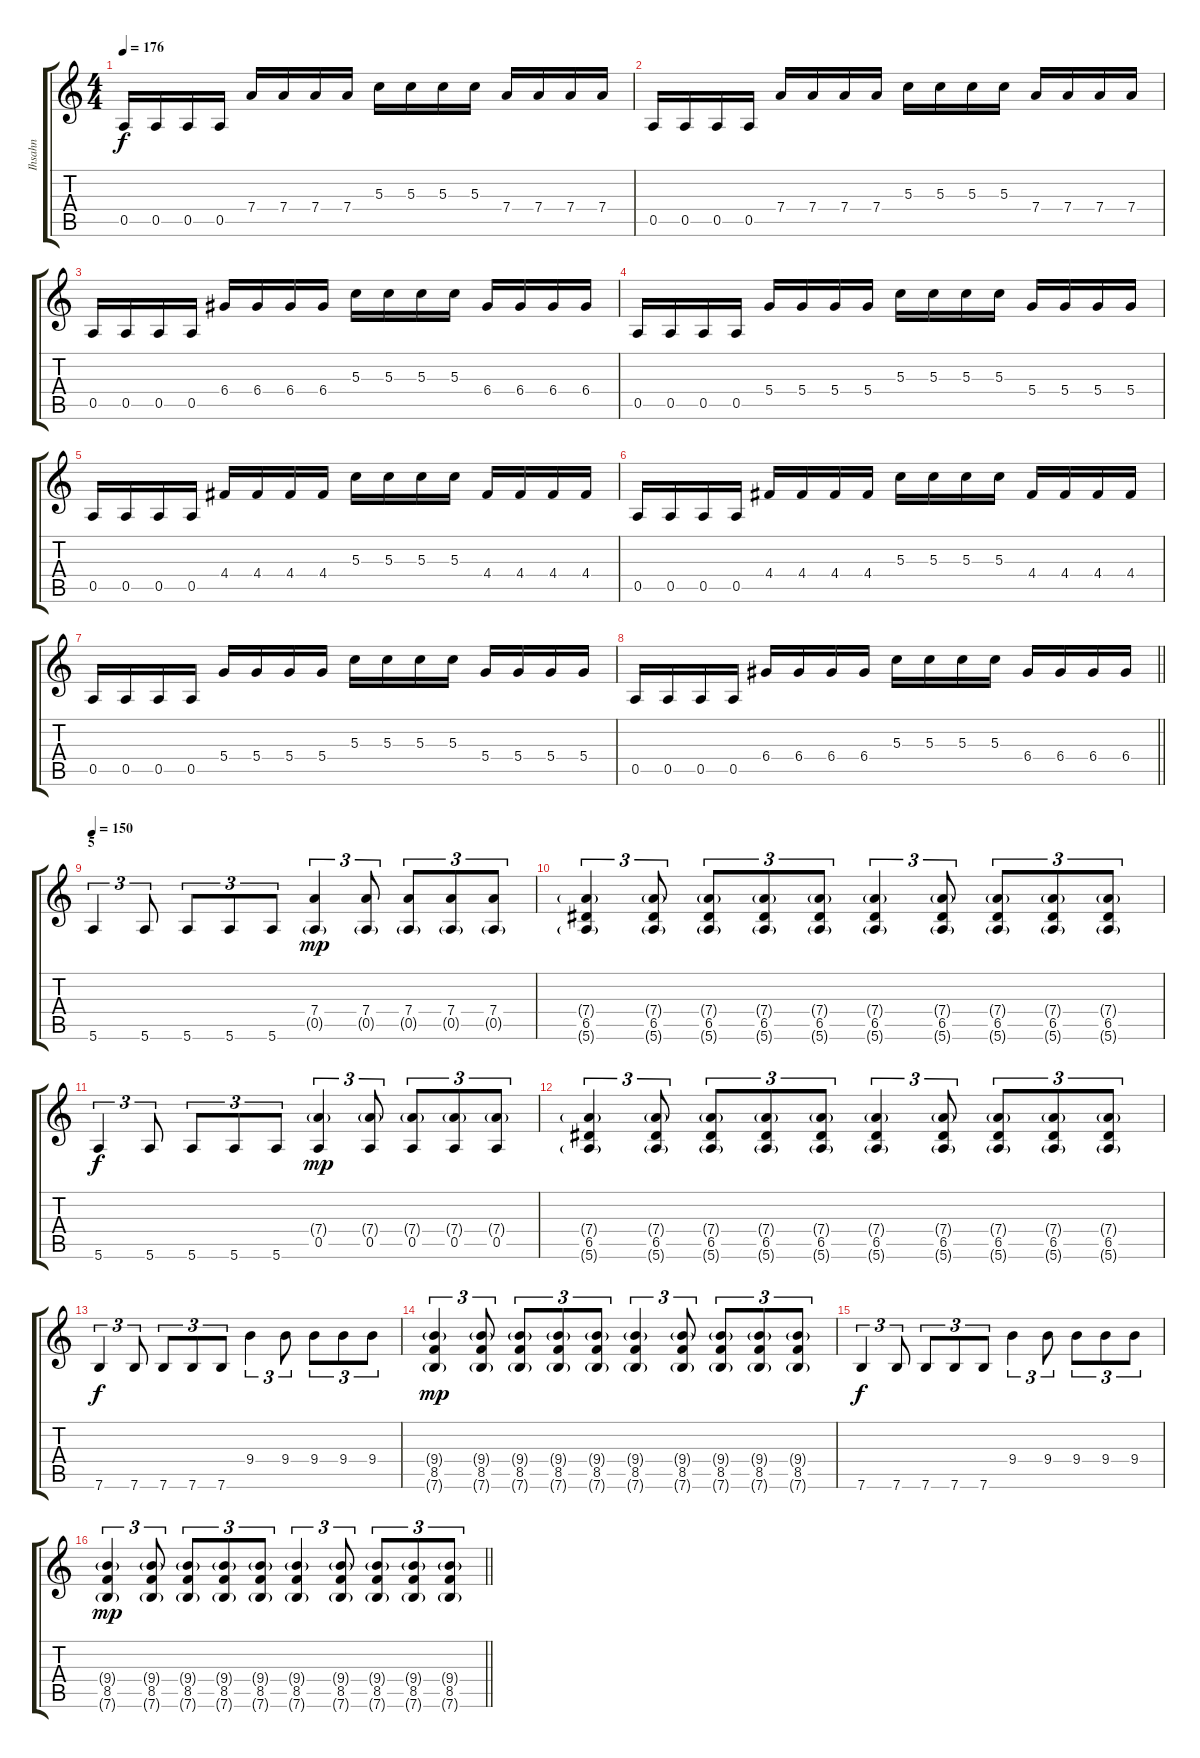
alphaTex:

\track ("Ihsahn" "Ihsahn") {instrument distortionguitar}
\staff {score tabs}
\tuning (E4 B3 G3 D3 A2 E2) {hide}
\ts (4 4)
\section ("" "")
\tempo 176
\clef g2
\ks c
0.5.16{dy f} 0.5.16 0.5.16 0.5.16 7.4.16 7.4.16 7.4.16 7.4.16 5.3.16 5.3.16 5.3.16 5.3.16 7.4.16 7.4.16 7.4.16 7.4.16 |
0.5.16 0.5.16 0.5.16 0.5.16 7.4.16 7.4.16 7.4.16 7.4.16 5.3.16 5.3.16 5.3.16 5.3.16 7.4.16 7.4.16 7.4.16 7.4.16 |
0.5.16 0.5.16 0.5.16 0.5.16 6.4.16 6.4.16 6.4.16 6.4.16 5.3.16 5.3.16 5.3.16 5.3.16 6.4.16 6.4.16 6.4.16 6.4.16 |
0.5.16 0.5.16 0.5.16 0.5.16 5.4.16 5.4.16 5.4.16 5.4.16 5.3.16 5.3.16 5.3.16 5.3.16 5.4.16 5.4.16 5.4.16 5.4.16 |
0.5.16 0.5.16 0.5.16 0.5.16 4.4.16 4.4.16 4.4.16 4.4.16 5.3.16 5.3.16 5.3.16 5.3.16 4.4.16 4.4.16 4.4.16 4.4.16 |
0.5.16 0.5.16 0.5.16 0.5.16 4.4.16 4.4.16 4.4.16 4.4.16 5.3.16 5.3.16 5.3.16 5.3.16 4.4.16 4.4.16 4.4.16 4.4.16 |
0.5.16 0.5.16 0.5.16 0.5.16 5.4.16 5.4.16 5.4.16 5.4.16 5.3.16 5.3.16 5.3.16 5.3.16 5.4.16 5.4.16 5.4.16 5.4.16 |
\barLineRight lightlight
0.5.16 0.5.16 0.5.16 0.5.16 6.4.16 6.4.16 6.4.16 6.4.16 5.3.16 5.3.16 5.3.16 5.3.16 6.4.16 6.4.16 6.4.16 6.4.16 |
\section ("" "5")
\tempo 150
5.6.4{tu (3 2)} 5.6.8{tu (3 2)} 5.6.8{tu (3 2)} 5.6.8{tu (3 2)} 5.6.8{tu (3 2)} (7.4 0.5{g}).4{tu (3 2) dy mp} (7.4 0.5{g}).8{tu (3 2)} (7.4 0.5{g}).8{tu (3 2)} (7.4 0.5{g}).8{tu (3 2)} (7.4 0.5{g}).8{tu (3 2)} |
(7.4{g} 6.5 5.6{g}).4{tu (3 2)} (7.4{g} 6.5 5.6{g}).8{tu (3 2)} (7.4{g} 6.5 5.6{g}).8{tu (3 2)} (7.4{g} 6.5 5.6{g}).8{tu (3 2)} (7.4{g} 6.5 5.6{g}).8{tu (3 2)} (7.4{g} 6.5 5.6{g}).4{tu (3 2)} (7.4{g} 6.5 5.6{g}).8{tu (3 2)} (7.4{g} 6.5 5.6{g}).8{tu (3 2)} (7.4{g} 6.5 5.6{g}).8{tu (3 2)} (7.4{g} 6.5 5.6{g}).8{tu (3 2)} |
5.6.4{tu (3 2) dy f} 5.6.8{tu (3 2)} 5.6.8{tu (3 2)} 5.6.8{tu (3 2)} 5.6.8{tu (3 2)} (7.4{g} 0.5).4{tu (3 2) dy mp} (7.4{g} 0.5).8{tu (3 2)} (7.4{g} 0.5).8{tu (3 2)} (7.4{g} 0.5).8{tu (3 2)} (7.4{g} 0.5).8{tu (3 2)} |
(7.4{g} 6.5 5.6{g}).4{tu (3 2)} (7.4{g} 6.5 5.6{g}).8{tu (3 2)} (7.4{g} 6.5 5.6{g}).8{tu (3 2)} (7.4{g} 6.5 5.6{g}).8{tu (3 2)} (7.4{g} 6.5 5.6{g}).8{tu (3 2)} (7.4{g} 6.5 5.6{g}).4{tu (3 2)} (7.4{g} 6.5 5.6{g}).8{tu (3 2)} (7.4{g} 6.5 5.6{g}).8{tu (3 2)} (7.4{g} 6.5 5.6{g}).8{tu (3 2)} (7.4{g} 6.5 5.6{g}).8{tu (3 2)} |
7.6.4{tu (3 2) dy f} 7.6.8{tu (3 2)} 7.6.8{tu (3 2)} 7.6.8{tu (3 2)} 7.6.8{tu (3 2)} 9.4.4{tu (3 2)} 9.4.8{tu (3 2)} 9.4.8{tu (3 2)} 9.4.8{tu (3 2)} 9.4.8{tu (3 2)} |
(9.4{g} 8.5 7.6{g}).4{tu (3 2) dy mp} (9.4{g} 8.5 7.6{g}).8{tu (3 2)} (9.4{g} 8.5 7.6{g}).8{tu (3 2)} (9.4{g} 8.5 7.6{g}).8{tu (3 2)} (9.4{g} 8.5 7.6{g}).8{tu (3 2)} (9.4{g} 8.5 7.6{g}).4{tu (3 2)} (9.4{g} 8.5 7.6{g}).8{tu (3 2)} (9.4{g} 8.5 7.6{g}).8{tu (3 2)} (9.4{g} 8.5 7.6{g}).8{tu (3 2)} (9.4{g} 8.5 7.6{g}).8{tu (3 2)} |
7.6.4{tu (3 2) dy f} 7.6.8{tu (3 2)} 7.6.8{tu (3 2)} 7.6.8{tu (3 2)} 7.6.8{tu (3 2)} 9.4.4{tu (3 2)} 9.4.8{tu (3 2)} 9.4.8{tu (3 2)} 9.4.8{tu (3 2)} 9.4.8{tu (3 2)} |
\barLineRight lightlight
(9.4{g} 8.5 7.6{g}).4{tu (3 2) dy mp} (9.4{g} 8.5 7.6{g}).8{tu (3 2)} (9.4{g} 8.5 7.6{g}).8{tu (3 2)} (9.4{g} 8.5 7.6{g}).8{tu (3 2)} (9.4{g} 8.5 7.6{g}).8{tu (3 2)} (9.4{g} 8.5 7.6{g}).4{tu (3 2)} (9.4{g} 8.5 7.6{g}).8{tu (3 2)} (9.4{g} 8.5 7.6{g}).8{tu (3 2)} (9.4{g} 8.5 7.6{g}).8{tu (3 2)} (9.4{g} 8.5 7.6{g}).8{tu (3 2)}
